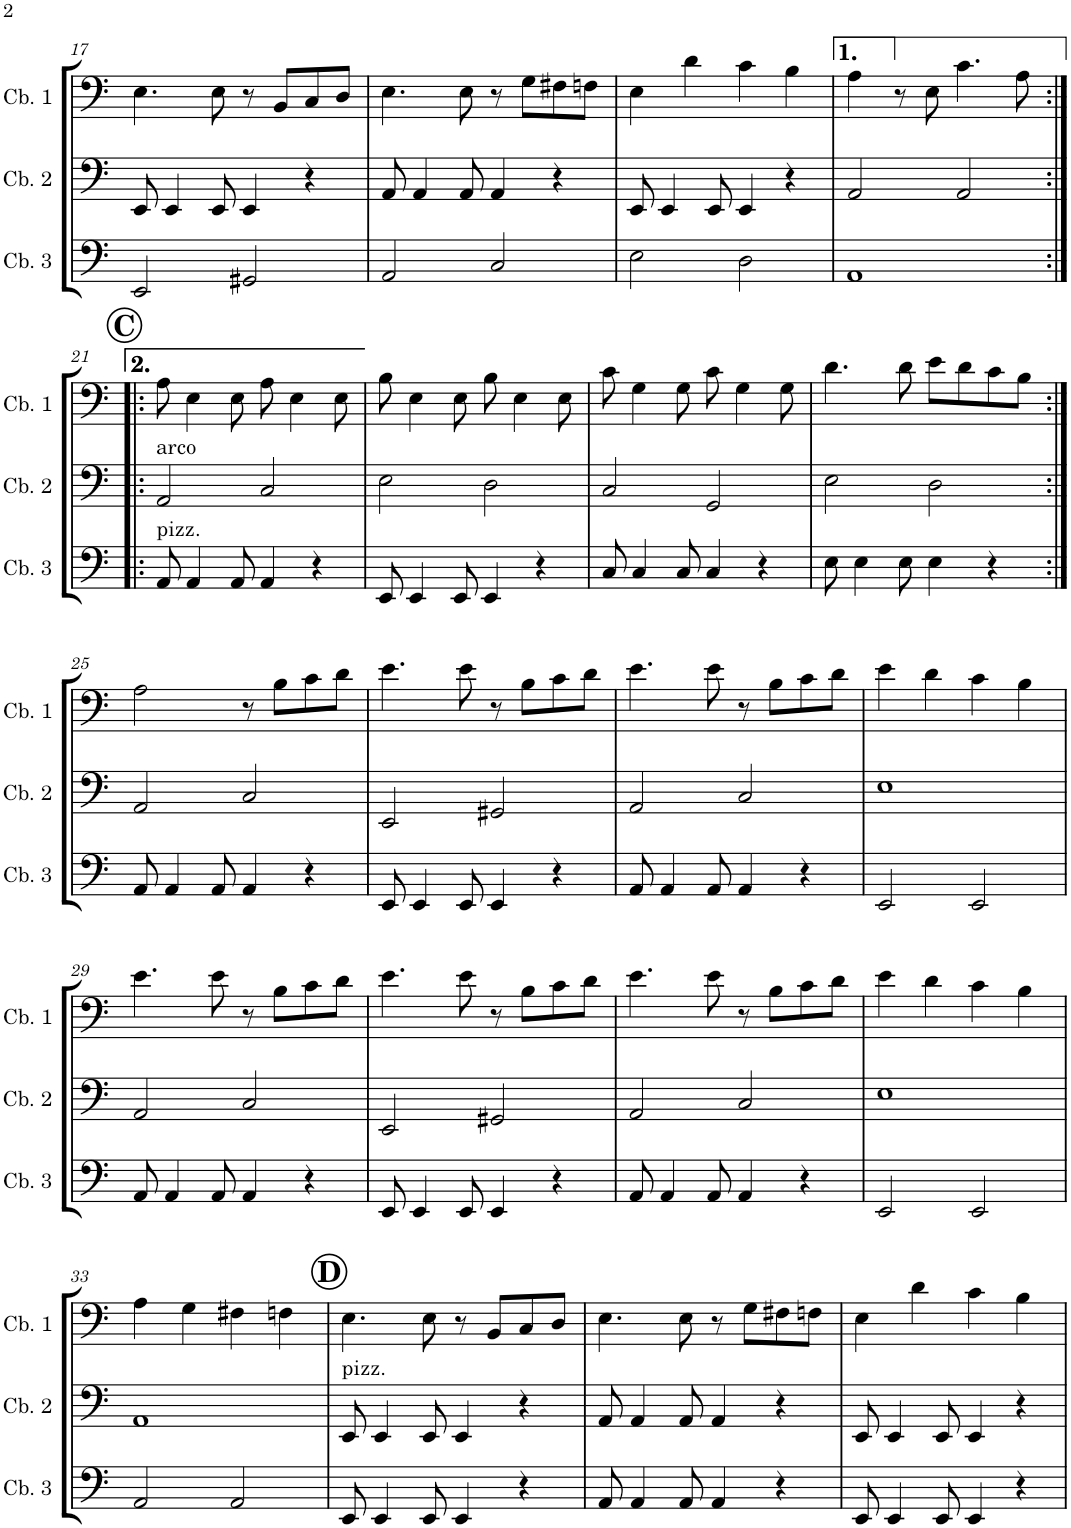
**kern	**kern	**kern
*part3	*part2	*part1
*staff3	*staff2	*staff1
*I"Contrabass 3	*I"Contrabass 2	*I"Contrabass 1
*I'Cb. 3	*I'Cb. 2	*I'Cb. 1
!!LO:PB:g=z
*clefF4	*clefF4	*clefF4
*Trd7c12	*Trd7c12	*Trd7c12
*k[]	*k[]	*k[]
*M4/4	*M4/4	*M4/4
=17	=17	=17
2EE/	8EE/	4.E\
.	4EE/	.
.	8EE/	8E\
2GG#X/	4EE/	8r
.	.	8BB/L
.	4r	8C/
.	.	8D/J
=18	=18	=18
2AA/	8AA/	4.E\
.	4AA/	.
.	8AA/	8E\
2C/	4AA/	8r
.	.	8G\L
.	4r	8F#X\
.	.	8Fn\J
=19	=19	=19
2E\	8EE/	4E\
.	4EE/	.
.	.	4d\
.	8EE/	.
2D\	4EE/	4c\
.	4r	4B\
=20	=20	=20
1AA	2AA/	4A\
.	.	8r
.	.	8E\
.	2AA/	4.c\
.	.	8A\
!!LO:LB:g=z
!!LO:REH:place=s1:a:B:cj:enc=circle:fs=14:t=C
=21:|!|:	=21:|!|:	=21:|!|:
!	!LO:TX:a:t=arco	!
!LO:TX:a:t=pizz.	!	!
8AA/	2AA/	8A\
4AA/	.	4E\
8AA/	.	8E\
4AA/	2C/	8A\
.	.	4E\
4r	.	.
.	.	8E\
=22	=22	=22
8EE/	2E\	8B\
4EE/	.	4E\
8EE/	.	8E\
4EE/	2D\	8B\
.	.	4E\
4r	.	.
.	.	8E\
=23	=23	=23
8C/	2C/	8c\
4C/	.	4G\
8C/	.	8G\
4C/	2GG/	8c\
.	.	4G\
4r	.	.
.	.	8G\
=24	=24	=24
8E\	2E\	4.d\
4E\	.	.
8E\	.	8d\
4E\	2D\	8e\L
.	.	8d\
4r	.	8c\
.	.	8B\J
!!LO:LB:g=z
=25:|!	=25:|!	=25:|!
8AA/	2AA/	2A\
4AA/	.	.
8AA/	.	.
4AA/	2C/	8r
.	.	8B\L
4r	.	8c\
.	.	8d\J
=26	=26	=26
8EE/	2EE/	4.e\
4EE/	.	.
8EE/	.	8e\
4EE/	2GG#X/	8r
.	.	8B\L
4r	.	8c\
.	.	8d\J
=27	=27	=27
8AA/	2AA/	4.e\
4AA/	.	.
8AA/	.	8e\
4AA/	2C/	8r
.	.	8B\L
4r	.	8c\
.	.	8d\J
=28	=28	=28
2EE/	1E	4e\
.	.	4d\
2EE/	.	4c\
.	.	4B\
!!LO:LB:g=z
=29	=29	=29
8AA/	2AA/	4.e\
4AA/	.	.
8AA/	.	8e\
4AA/	2C/	8r
.	.	8B\L
4r	.	8c\
.	.	8d\J
=30	=30	=30
8EE/	2EE/	4.e\
4EE/	.	.
8EE/	.	8e\
4EE/	2GG#X/	8r
.	.	8B\L
4r	.	8c\
.	.	8d\J
=31	=31	=31
8AA/	2AA/	4.e\
4AA/	.	.
8AA/	.	8e\
4AA/	2C/	8r
.	.	8B\L
4r	.	8c\
.	.	8d\J
=32	=32	=32
2EE/	1E	4e\
.	.	4d\
2EE/	.	4c\
.	.	4B\
!!LO:LB:g=z
=33	=33	=33
2AA/	1AA	4A\
.	.	4G\
2AA/	.	4F#X\
.	.	4Fn\
!!LO:REH:place=s1:a:B:cj:enc=circle:fs=14:t=D
=34	=34	=34
!	!LO:TX:a:t=pizz.	!
8EE/	8EE/	4.E\
4EE/	4EE/	.
8EE/	8EE/	8E\
4EE/	4EE/	8r
.	.	8BB/L
4r	4r	8C/
.	.	8D/J
=35	=35	=35
8AA/	8AA/	4.E\
4AA/	4AA/	.
8AA/	8AA/	8E\
4AA/	4AA/	8r
.	.	8G\L
4r	4r	8F#X\
.	.	8Fn\J
=36	=36	=36
8EE/	8EE/	4E\
4EE/	4EE/	.
.	.	4d\
8EE/	8EE/	.
4EE/	4EE/	4c\
4r	4r	4B\
=	=	=
*-	*-	*-
